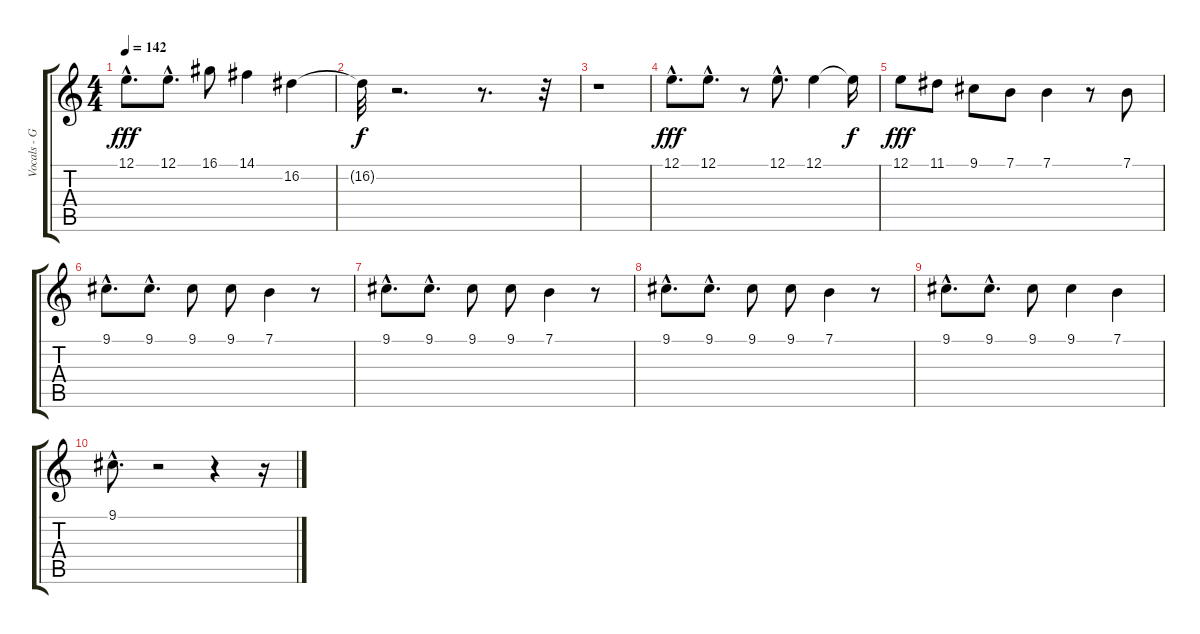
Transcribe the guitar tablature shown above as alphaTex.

\track ("Vocals - Greg Graffin" "Vocals - G") {instrument lead6voice}
\staff {score tabs}
\tuning (E4 B3 G3 D3 A2 E2) {hide}
\ts (4 4)
\tempo 142
\clef g2
\ks c
12.1{hac}.8{d dy fff} 12.1{hac}.8{d} 16.1.8 14.1.4 16.2.4 |
16.2{t}.32{dy f} r.2{d} r.8{d} r.32 |
r.1 |
12.1{hac}.8{d dy fff} 12.1{hac}.8{d} r.8 12.1{hac}.8{d} 12.1.4 12.1{t}.16{dy f} |
12.1.8{dy fff} 11.1.8 9.1.8 7.1.8 7.1.4 r.8 7.1.8 |
9.1{hac}.8{d} 9.1{hac}.8{d} 9.1.8 9.1.8 7.1.4 r.8 |
9.1{hac}.8{d} 9.1{hac}.8{d} 9.1.8 9.1.8 7.1.4 r.8 |
9.1{hac}.8{d} 9.1{hac}.8{d} 9.1.8 9.1.8 7.1.4 r.8 |
9.1{hac}.8{d} 9.1{hac}.8{d} 9.1.8 9.1.4 7.1.4 |
9.1{hac}.8{d} r.2 r.4 r.16
